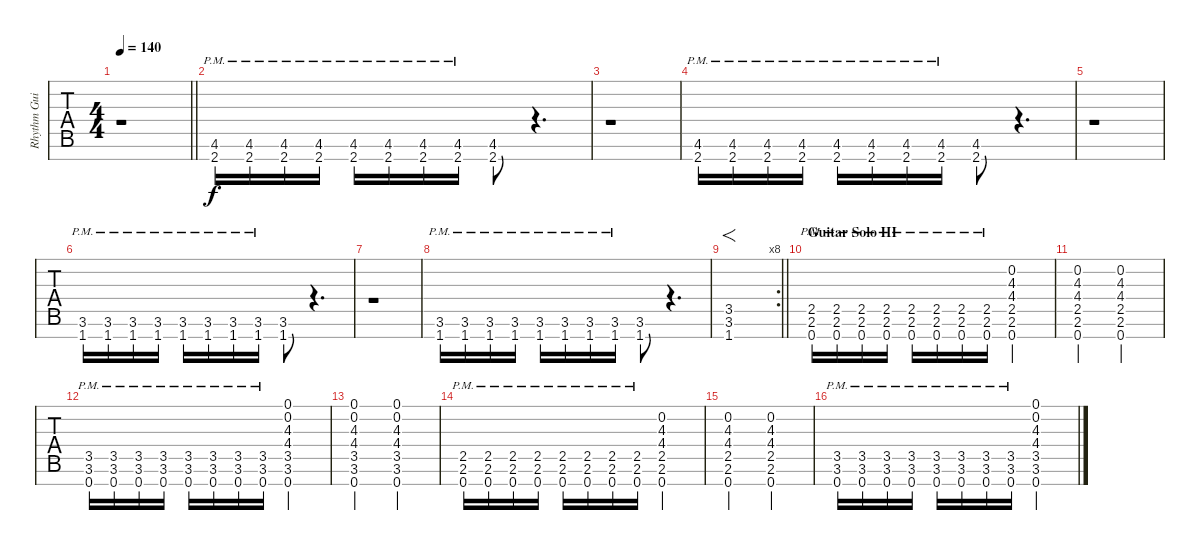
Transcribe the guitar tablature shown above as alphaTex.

\track ("Rhythm Guitar" "Rhythm Gui") {instrument distortionguitar}
\staff {tabs}
\tuning (Eb4 Bb3 Gb3 Db3 Ab2 Eb2 Bb1) {hide}
\ts (4 4)
\tempo 140
\clef f4
\barLineRight lightlight
\ks c
r.1{dy f} |
\section ("" "")
(4.6{pm} 2.7{pm}).16 (4.6{pm} 2.7{pm}).16 (4.6{pm} 2.7{pm}).16 (4.6{pm} 2.7{pm}).16 (4.6{pm} 2.7{pm}).16 (4.6{pm} 2.7{pm}).16 (4.6{pm} 2.7{pm}).16 (4.6{pm} 2.7{pm}).16 (4.6 2.7).8 r.4{d} |
r.1 |
(4.6{pm} 2.7{pm}).16 (4.6{pm} 2.7{pm}).16 (4.6{pm} 2.7{pm}).16 (4.6{pm} 2.7{pm}).16 (4.6{pm} 2.7{pm}).16 (4.6{pm} 2.7{pm}).16 (4.6{pm} 2.7{pm}).16 (4.6{pm} 2.7{pm}).16 (4.6 2.7).8 r.4{d} |
r.1 |
(3.6{pm} 1.7{pm}).16 (3.6{pm} 1.7{pm}).16 (3.6{pm} 1.7{pm}).16 (3.6{pm} 1.7{pm}).16 (3.6{pm} 1.7{pm}).16 (3.6{pm} 1.7{pm}).16 (3.6{pm} 1.7{pm}).16 (3.6{pm} 1.7{pm}).16 (3.6 1.7).8 r.4{d} |
r.1 |
(3.6{pm} 1.7{pm}).16 (3.6{pm} 1.7{pm}).16 (3.6{pm} 1.7{pm}).16 (3.6{pm} 1.7{pm}).16 (3.6{pm} 1.7{pm}).16 (3.6{pm} 1.7{pm}).16 (3.6{pm} 1.7{pm}).16 (3.6{pm} 1.7{pm}).16 (3.6 1.7).8 r.4{d} |
\rc 8
\barLineRight lightlight
(3.5 3.6 1.7).1{f} |
\section ("" "Guitar Solo III")
(2.5{pm} 2.6{pm} 0.7{pm}).16 (2.5{pm} 2.6{pm} 0.7{pm}).16 (2.5{pm} 2.6{pm} 0.7{pm}).16 (2.5{pm} 2.6{pm} 0.7{pm}).16 (2.5{pm} 2.6{pm} 0.7{pm}).16 (2.5{pm} 2.6{pm} 0.7{pm}).16 (2.5{pm} 2.6{pm} 0.7{pm}).16 (2.5{pm} 2.6{pm} 0.7{pm}).16 (0.2 4.3 4.4 2.5 2.6 0.7).2 |
(0.2 4.3 4.4 2.5 2.6 0.7).2 (0.2 4.3 4.4 2.5 2.6 0.7).2 |
(3.5{pm} 3.6{pm} 0.7{pm}).16 (3.5{pm} 3.6{pm} 0.7{pm}).16 (3.5{pm} 3.6{pm} 0.7{pm}).16 (3.5{pm} 3.6{pm} 0.7{pm}).16 (3.5{pm} 3.6{pm} 0.7{pm}).16 (3.5{pm} 3.6{pm} 0.7{pm}).16 (3.5{pm} 3.6{pm} 0.7{pm}).16 (3.5{pm} 3.6{pm} 0.7{pm}).16 (0.1 0.2 4.3 4.4 3.5 3.6 0.7).2 |
(0.1 0.2 4.3 4.4 3.5 3.6 0.7).2 (0.1 0.2 4.3 4.4 3.5 3.6 0.7).2 |
(2.5{pm} 2.6{pm} 0.7{pm}).16 (2.5{pm} 2.6{pm} 0.7{pm}).16 (2.5{pm} 2.6{pm} 0.7{pm}).16 (2.5{pm} 2.6{pm} 0.7{pm}).16 (2.5{pm} 2.6{pm} 0.7{pm}).16 (2.5{pm} 2.6{pm} 0.7{pm}).16 (2.5{pm} 2.6{pm} 0.7{pm}).16 (2.5{pm} 2.6{pm} 0.7{pm}).16 (0.2 4.3 4.4 2.5 2.6 0.7).2 |
(0.2 4.3 4.4 2.5 2.6 0.7).2 (0.2 4.3 4.4 2.5 2.6 0.7).2 |
(3.5{pm} 3.6{pm} 0.7{pm}).16 (3.5{pm} 3.6{pm} 0.7{pm}).16 (3.5{pm} 3.6{pm} 0.7{pm}).16 (3.5{pm} 3.6{pm} 0.7{pm}).16 (3.5{pm} 3.6{pm} 0.7{pm}).16 (3.5{pm} 3.6{pm} 0.7{pm}).16 (3.5{pm} 3.6{pm} 0.7{pm}).16 (3.5{pm} 3.6{pm} 0.7{pm}).16 (0.1 0.2 4.3 4.4 3.5 3.6 0.7).2
